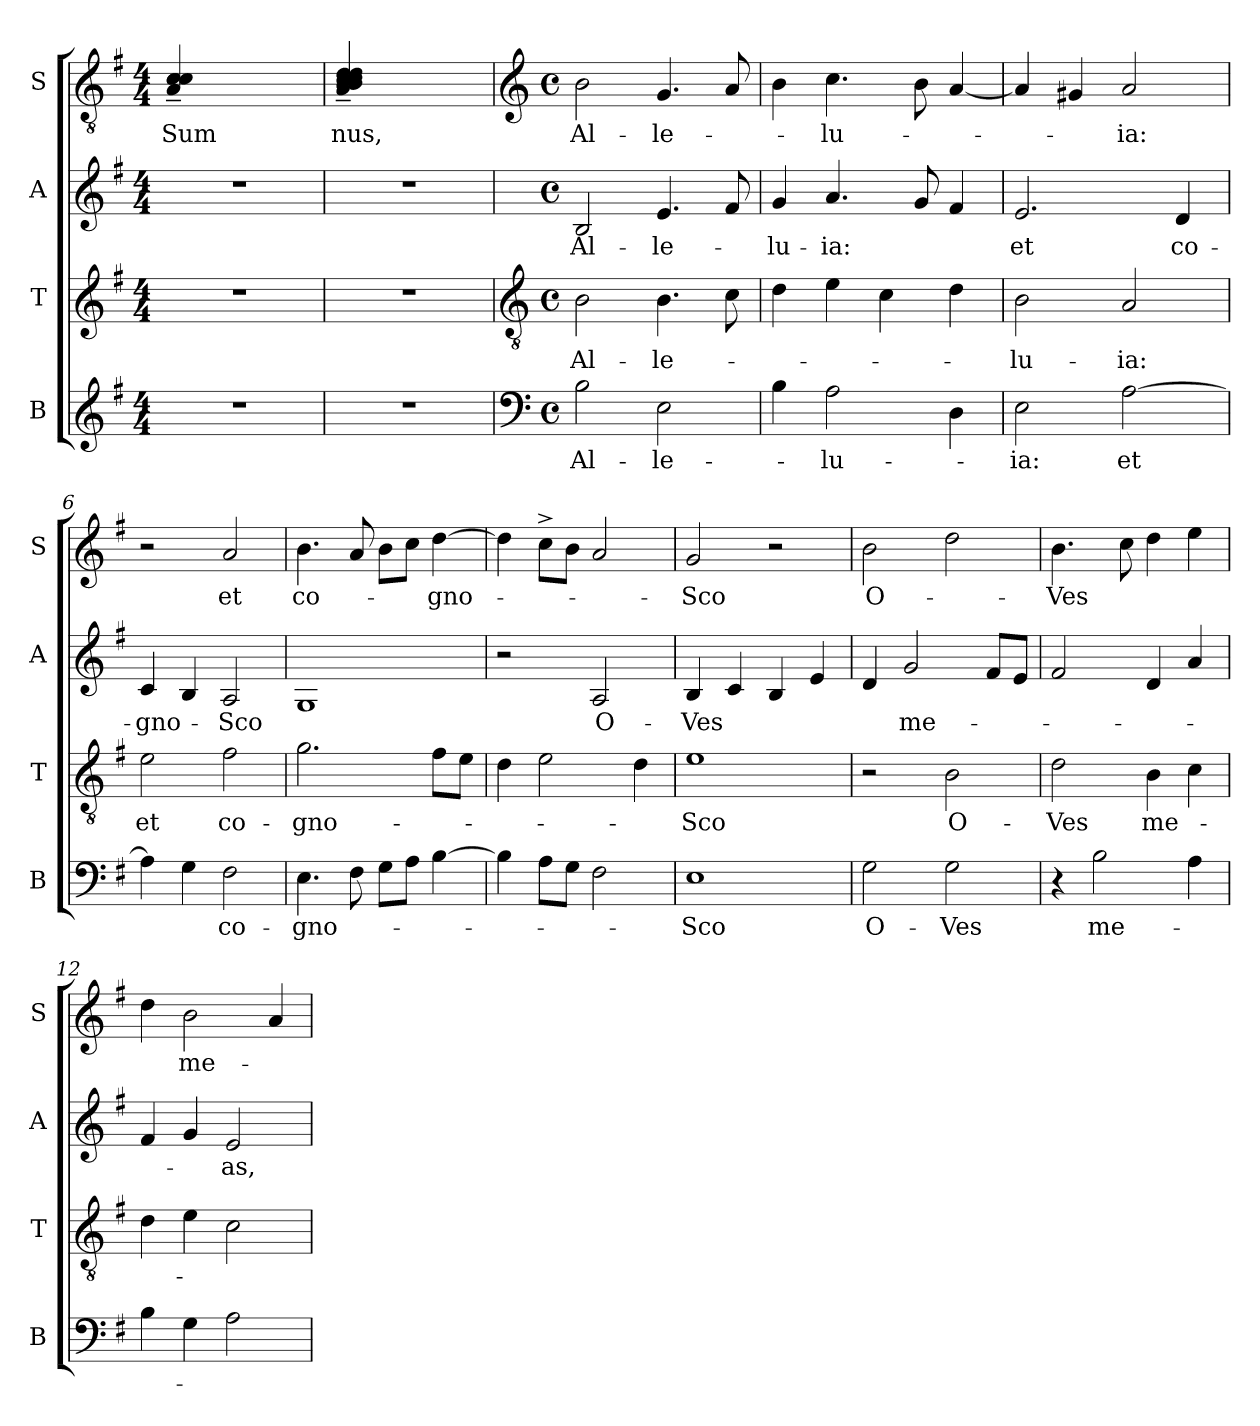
**kern	**text	**kern	**text	**kern	**text	**kern	**text
*part4	*part4	*part3	*part3	*part2	*part2	*part1	*part1
*staff4	*staff4	*staff3	*staff3	*staff2	*staff2	*staff1	*staff1
*I"B	*	*I"T	*	*I"A	*	*I"S	*
*I'B	*	*I'T	*	*I'A	*	*I'S	*
*clefG2	*	*clefG2	*	*clefG2	*	*clefGv2	*
*k[f#]	*	*k[f#]	*	*k[f#]	*	*k[f#]	*
*G:	*	*G:	*	*G:	*	*G:	*
*M4/4	*	*M4/4	*	*M4/4	*	*M4/4	*
=1	=1	=1	=1	=1	=1	=1	=1
!	!	!	!	!	!	!	!LO:LY:b
1r	.	1r	.	1r	.	(4A/~> 4c/~> 4c/~> 4c/~>	Sum
.	.	.	.	.	.	2.ryy	.
=2	=2	=2	=2	=2	=2	=2	=2
!	!	!	!	!	!	!	!LO:LY:b
1r	.	1r	.	1r	.	(>4A/~> 4B/~> 4B/~> 4c/~> 4c/~> 4d/~> 4d/~>	-nus,
.	.	.	.	.	.	2.ryy	.
!!LO:LB:g=z
=3	=3	=3	=3	=3	=3	=3	=3
*clefF4	*	*clefGv2	*	*	*	*clefG2	*
*M4/4	*	*M4/4	*	*M4/4	*	*M4/4	*
*met(c)	*	*met(c)	*	*met(c)	*	*met(c)	*
!	!LO:LY:b	!	!LO:LY:b	!	!LO:LY:b	!	!LO:LY:b
2B\	Al-	2B\	Al-	2B/	Al-	2b\	Al-
!	!LO:LY:b	!	!LO:LY:b	!	!LO:LY:b	!	!LO:LY:b
2E\	-le-	4.B\	-le-	4.e/	-le-	4.g/	-le-
.	.	8c\	.	8f#/	.	8a/	.
=4	=4	=4	=4	=4	=4	=4	=4
!	!	!	!	!	!LO:LY:b	!	!
4B\	.	4d\	.	4g/	-lu-	4b\	.
!	!LO:LY:b	!	!	!	!LO:LY:b	!	!LO:LY:b
2A\	-lu-	4e\	.	4.a/	-ia:	4.cc\	-lu-
.	.	4c\	.	.	.	.	.
.	.	.	.	8g/	.	8b\	.
4D\	.	4d\	.	4f#/	.	[<4a/	.
=5	=5	=5	=5	=5	=5	=5	=5
!	!LO:LY:b	!	!LO:LY:b	!	!LO:LY:b	!	!
2E\	-ia:	2B\	-lu-	2.e/	et	4a/]	.
.	.	.	.	.	.	4g#/	.
!	!LO:LY:b	!	!LO:LY:b	!	!	!	!LO:LY:b
[>2A\	et	2A/	-ia:	.	.	2a/	-ia:
!	!	!	!	!	!LO:LY:b	!	!
.	.	.	.	4d/	co-	.	.
=6	=6	=6	=6	=6	=6	=6	=6
!	!	!	!LO:LY:b	!	!LO:LY:b	!	!
4A\]	.	2e\	et	4c/	-gno-	2r	.
4G\	.	.	.	4B/	.	.	.
!	!LO:LY:b	!	!LO:LY:b	!	!LO:LY:b	!	!LO:LY:b
2F#\	co-	2f#\	co-	2A/	-Sco	2a/	et
=7	=7	=7	=7	=7	=7	=7	=7
!	!LO:LY:b	!	!LO:LY:b	!	!	!	!LO:LY:b
4.E\	-gno-	2.g\	-gno-	1G	.	4.b\	co-
8F#\	.	.	.	.	.	8a/	.
8G\L	.	.	.	.	.	8b\L	.
8A\J	.	.	.	.	.	8cc\J	.
!	!	!	!	!	!	!	!LO:LY:b
[>4B\	.	8f#\L	.	.	.	[>4dd\	-gno-
.	.	8e\J	.	.	.	.	.
=8	=8	=8	=8	=8	=8	=8	=8
4B\]	.	4d\	.	2r	.	4dd\]	.
8A\L	.	2e\	.	.	.	8cc^>\L	.
8G\J	.	.	.	.	.	8b\J	.
!	!	!	!	!	!LO:LY:b	!	!
2F#\	.	.	.	2A/	O-	2a/	.
.	.	4d\	.	.	.	.	.
=9	=9	=9	=9	=9	=9	=9	=9
!	!LO:LY:b	!	!LO:LY:b	!	!LO:LY:b	!	!LO:LY:b
1E	-Sco	1e	-Sco	4B/	-Ves	2g/	-Sco
.	.	.	.	4c/	.	.	.
.	.	.	.	4B/	.	2r	.
.	.	.	.	4e/	.	.	.
!!LO:LB:g=z
=10	=10	=10	=10	=10	=10	=10	=10
!	!LO:LY:b	!	!	!	!	!	!LO:LY:b
2G\	O-	2r	.	4d/	.	2b\	O-
!	!	!	!	!	!LO:LY:b	!	!
.	.	.	.	2g/	me-	.	.
!	!LO:LY:b	!	!LO:LY:b	!	!	!	!
2G\	-Ves	2B\	O-	.	.	2dd\	.
.	.	.	.	8f#/L	.	.	.
.	.	.	.	8e/J	.	.	.
=11	=11	=11	=11	=11	=11	=11	=11
!	!	!	!LO:LY:b	!	!	!	!LO:LY:b
4r	.	2d\	-Ves	2f#/	.	4.b\	-Ves
!	!LO:LY:b	!	!	!	!	!	!
2B\	me-	.	.	.	.	.	.
.	.	.	.	.	.	8cc\	.
!	!	!	!LO:LY:b	!	!	!	!
.	.	4B\	me-	4d/	.	4dd\	.
4A\	.	4c\	.	4a/	.	4ee\	.
=12	=12	=12	=12	=12	=12	=12	=12
4B\	.	4d\	.	4f#/	.	4dd\	.
!	!	!	!	!	!	!	!LO:LY:b
4G\	.	4e\	.	4g/	.	2b\	me-
!	!	!	!	!	!LO:LY:b	!	!
2A\	.	2c\	.	2e/	-as,	.	.
.	.	.	.	.	.	4a/	.
=	=	=	=	=	=	=	=
*-	*-	*-	*-	*-	*-	*-	*-
